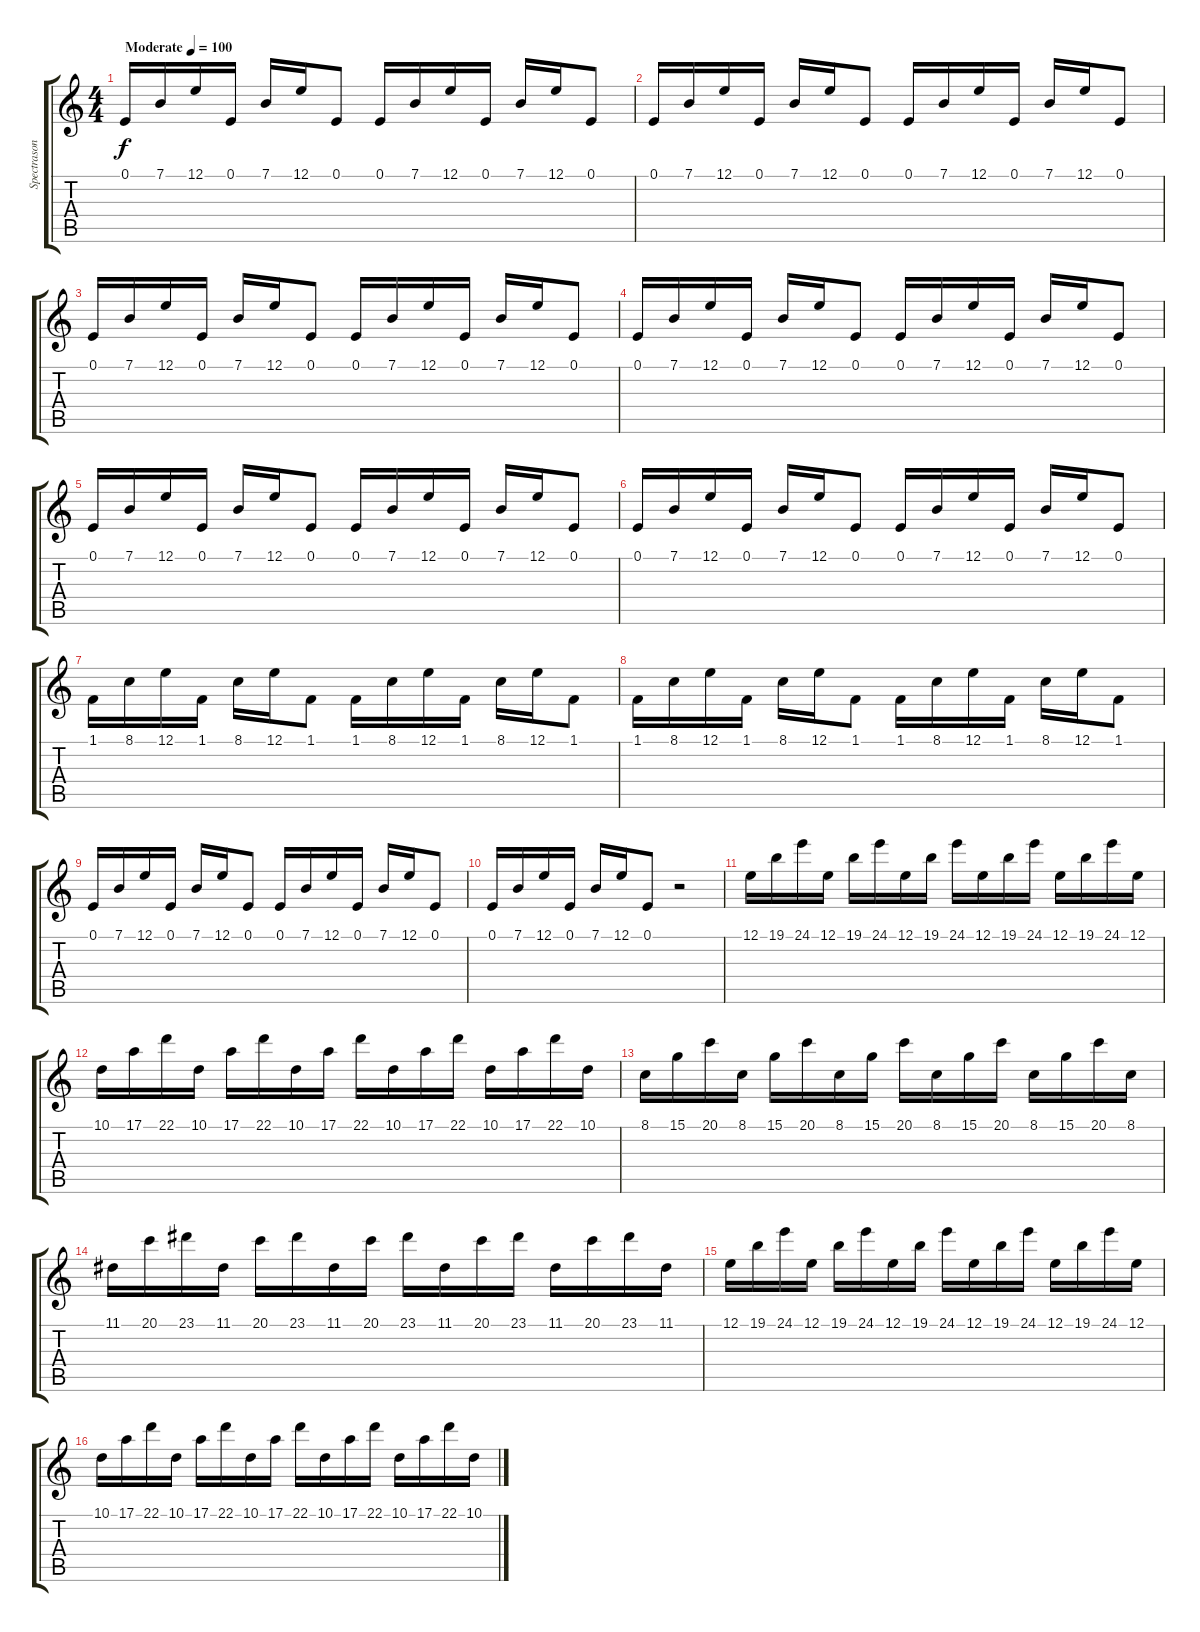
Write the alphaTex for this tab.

\track ("Spectrasonics Omnisphere" "Spectrason") {instrument tremolostrings}
\staff {score tabs}
\tuning (E4 B3 G3 D3 A2 E2) {hide}
\ts (4 4)
\tempo (100 "Moderate")
\clef g2
\ks c
0.1.16{dy f instrument tremolostrings} 7.1.16 12.1.16 0.1.16 7.1.16 12.1.16 0.1.8 0.1.16 7.1.16 12.1.16 0.1.16 7.1.16 12.1.16 0.1.8 |
0.1.16 7.1.16 12.1.16 0.1.16 7.1.16 12.1.16 0.1.8 0.1.16 7.1.16 12.1.16 0.1.16 7.1.16 12.1.16 0.1.8 |
0.1.16 7.1.16 12.1.16 0.1.16 7.1.16 12.1.16 0.1.8 0.1.16 7.1.16 12.1.16 0.1.16 7.1.16 12.1.16 0.1.8 |
0.1.16 7.1.16 12.1.16 0.1.16 7.1.16 12.1.16 0.1.8 0.1.16 7.1.16 12.1.16 0.1.16 7.1.16 12.1.16 0.1.8 |
0.1.16 7.1.16 12.1.16 0.1.16 7.1.16 12.1.16 0.1.8 0.1.16 7.1.16 12.1.16 0.1.16 7.1.16 12.1.16 0.1.8 |
0.1.16 7.1.16 12.1.16 0.1.16 7.1.16 12.1.16 0.1.8 0.1.16 7.1.16 12.1.16 0.1.16 7.1.16 12.1.16 0.1.8 |
1.1.16 8.1.16 12.1.16 1.1.16 8.1.16 12.1.16 1.1.8 1.1.16 8.1.16 12.1.16 1.1.16 8.1.16 12.1.16 1.1.8 |
1.1.16 8.1.16 12.1.16 1.1.16 8.1.16 12.1.16 1.1.8 1.1.16 8.1.16 12.1.16 1.1.16 8.1.16 12.1.16 1.1.8 |
0.1.16 7.1.16 12.1.16 0.1.16 7.1.16 12.1.16 0.1.8 0.1.16 7.1.16 12.1.16 0.1.16 7.1.16 12.1.16 0.1.8 |
0.1.16 7.1.16 12.1.16 0.1.16 7.1.16 12.1.16 0.1.8 r.2 |
12.1.16 19.1.16 24.1.16 12.1.16 19.1.16 24.1.16 12.1.16 19.1.16 24.1.16 12.1.16 19.1.16 24.1.16 12.1.16 19.1.16 24.1.16 12.1.16 |
10.1.16 17.1.16 22.1.16 10.1.16 17.1.16 22.1.16 10.1.16 17.1.16 22.1.16 10.1.16 17.1.16 22.1.16 10.1.16 17.1.16 22.1.16 10.1.16 |
8.1.16 15.1.16 20.1.16 8.1.16 15.1.16 20.1.16 8.1.16 15.1.16 20.1.16 8.1.16 15.1.16 20.1.16 8.1.16 15.1.16 20.1.16 8.1.16 |
11.1.16 20.1.16 23.1.16 11.1.16 20.1.16 23.1.16 11.1.16 20.1.16 23.1.16 11.1.16 20.1.16 23.1.16 11.1.16 20.1.16 23.1.16 11.1.16 |
12.1.16 19.1.16 24.1.16 12.1.16 19.1.16 24.1.16 12.1.16 19.1.16 24.1.16 12.1.16 19.1.16 24.1.16 12.1.16 19.1.16 24.1.16 12.1.16 |
10.1.16 17.1.16 22.1.16 10.1.16 17.1.16 22.1.16 10.1.16 17.1.16 22.1.16 10.1.16 17.1.16 22.1.16 10.1.16 17.1.16 22.1.16 10.1.16
